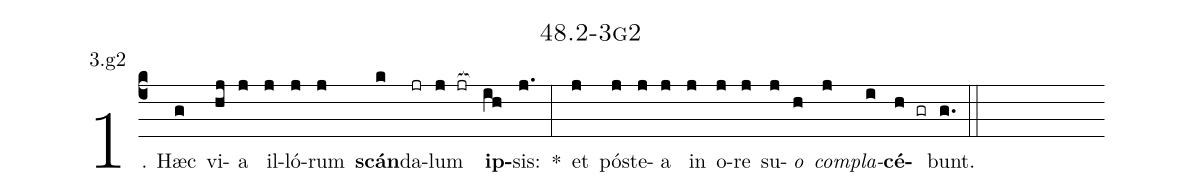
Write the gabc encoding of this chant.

name: 48.2-3g2;
annotation: 3.g2;
%%
(c4)1. Hæc(g) vi(hj)a(j) il(j)ló(j)rum(j) <b>scán</b>(k)da(jr)lum(j jr[ocb:1{]) <b>ip</b>(ih[ocb:0}])sis:(j.) *(:) et(j) póst(j)e(j)a(j) in(j) o(j)re(j) su(j)<i>o</i>(h) <i>com</i>(j)<i>pla</i>(i)<b>cé</b>(h gr)bunt.(g.) (::)


%E(j) u(h) o(j) u(i) a(h) e.(g.) (::)
